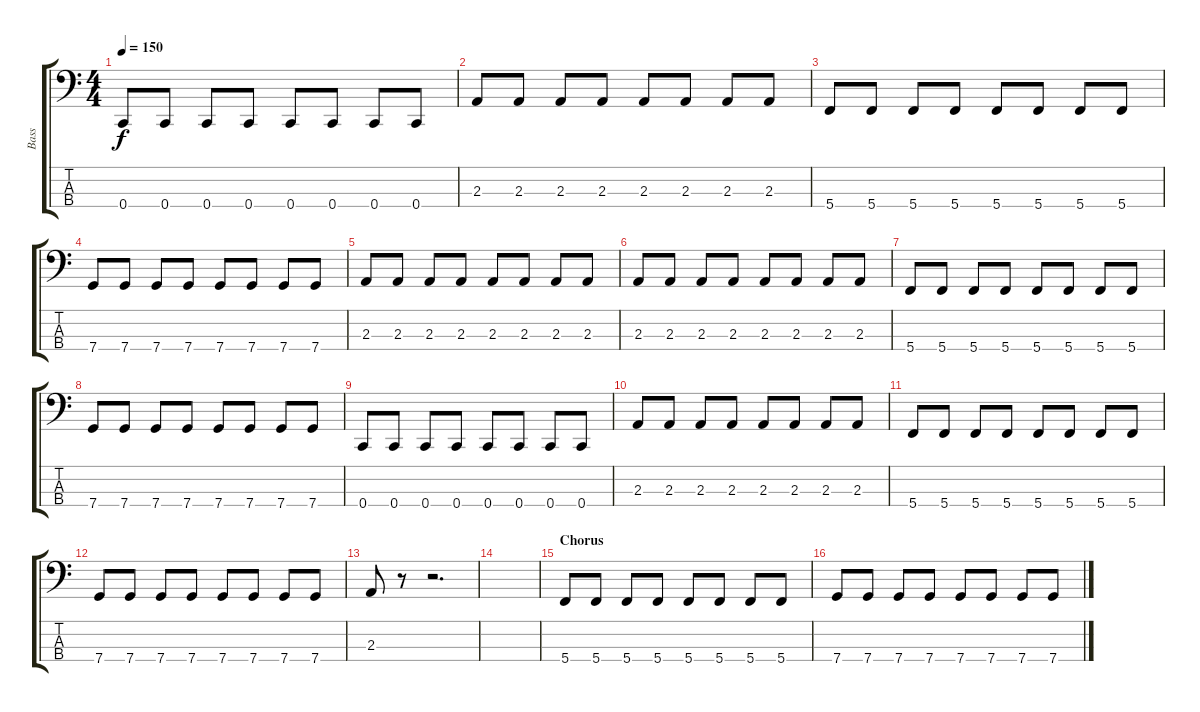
\track ("Bass" "Bass") {instrument electricbasspick}
\staff {score tabs}
\tuning (F2 C2 G1 C1) {hide}
\ts (4 4)
\tempo 150
\clef f4
\ks c
0.4.8{dy f} 0.4.8 0.4.8 0.4.8 0.4.8 0.4.8 0.4.8 0.4.8 |
2.3.8 2.3.8 2.3.8 2.3.8 2.3.8 2.3.8 2.3.8 2.3.8 |
5.4.8 5.4.8 5.4.8 5.4.8 5.4.8 5.4.8 5.4.8 5.4.8 |
7.4.8 7.4.8 7.4.8 7.4.8 7.4.8 7.4.8 7.4.8 7.4.8 |
2.3.8 2.3.8 2.3.8 2.3.8 2.3.8 2.3.8 2.3.8 2.3.8 |
2.3.8 2.3.8 2.3.8 2.3.8 2.3.8 2.3.8 2.3.8 2.3.8 |
5.4.8 5.4.8 5.4.8 5.4.8 5.4.8 5.4.8 5.4.8 5.4.8 |
7.4.8 7.4.8 7.4.8 7.4.8 7.4.8 7.4.8 7.4.8 7.4.8 |
0.4.8 0.4.8 0.4.8 0.4.8 0.4.8 0.4.8 0.4.8 0.4.8 |
2.3.8 2.3.8 2.3.8 2.3.8 2.3.8 2.3.8 2.3.8 2.3.8 |
5.4.8 5.4.8 5.4.8 5.4.8 5.4.8 5.4.8 5.4.8 5.4.8 |
7.4.8 7.4.8 7.4.8 7.4.8 7.4.8 7.4.8 7.4.8 7.4.8 |
2.3.8 r.8 r.2{d} |
|
\section ("" "Chorus")
5.4.8 5.4.8 5.4.8 5.4.8 5.4.8 5.4.8 5.4.8 5.4.8 |
7.4.8 7.4.8 7.4.8 7.4.8 7.4.8 7.4.8 7.4.8 7.4.8
